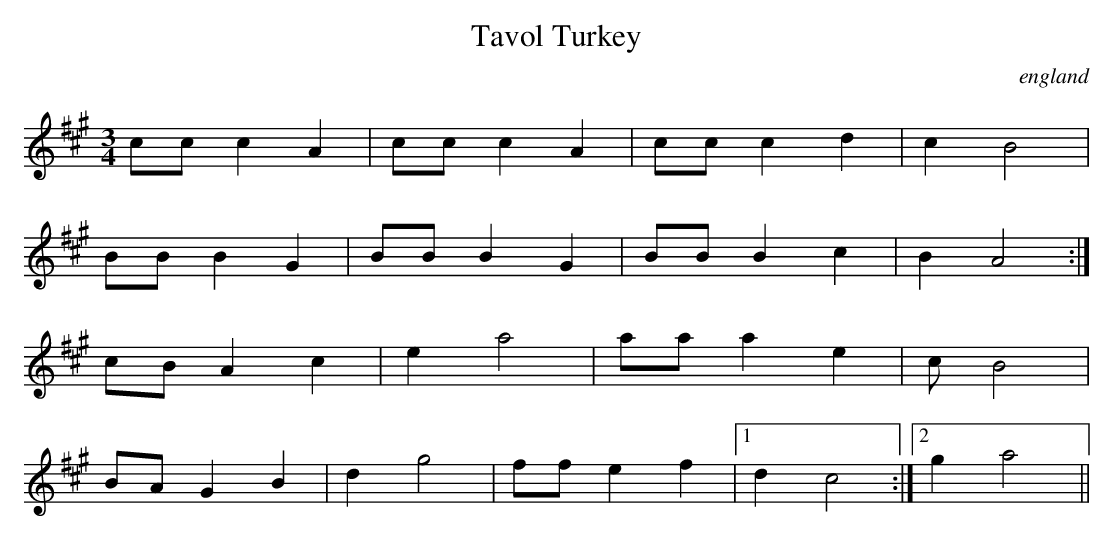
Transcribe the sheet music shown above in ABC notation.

X:1
T:Tavol Turkey
O:england
M:3/4
L:1/8
K:A
cc c2 A2|cc c2 A2|cc c2 d2|c2 B4|
BB B2 G2|BB B2 G2|BB B2 c2|B2 A4:|
cB A2 c2|e2 a4|aa a2 e2|c B4|
BA G2 B2|d2 g4|ff e2 f2|1d2 c4:|2 g2 a4||
